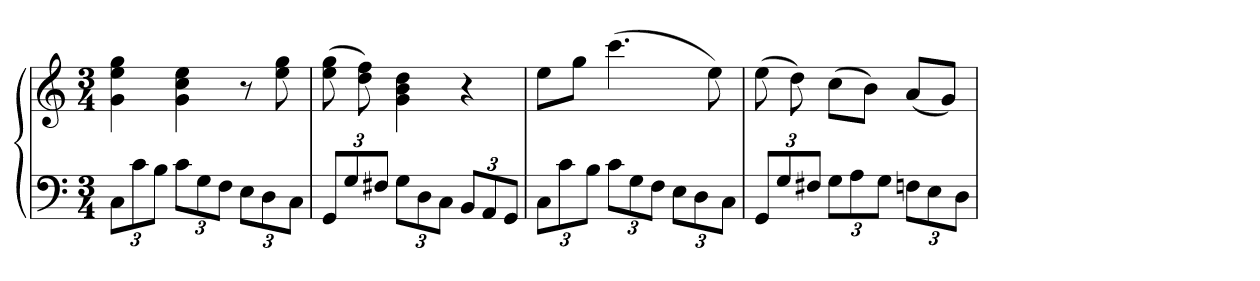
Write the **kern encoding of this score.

**kern	**kern
*part1	*part1
*staff2	*staff1
*clefF4	*clefG2
*k[]	*k[]
*M3/4	*M3/4
=	=
12CL	4g 4ee 4gg
12c	.
12BJ	.
12cL	4g 4cc 4ee
12G	.
12FJ	.
12EL	8r
12D	.
.	8ee 8gg
12CJ	.
=144	=144
12GGL	(8ee 8gg
12G	.
.	8dd 8ff)
12F#XJ	.
12GL	4g 4b 4dd
12D	.
12CJ	.
12BBL	4r
12AA	.
12GGJ	.
=145	=145
12CL	8eeL
12c	.
.	8ggJ
12BJ	.
12cL	(4.ccc
12G	.
12FJ	.
12EL	.
12D	.
.	8ee)
12CJ	.
=146	=146
12GGL	(8ee
12G	.
.	8dd)
12F#XJ	.
12GL	(8ccL
12A	.
.	8bJ)
12GJ	.
12FnL	(8aL
12E	.
.	8gJ)
12DJ	.
=	=
*-	*-
